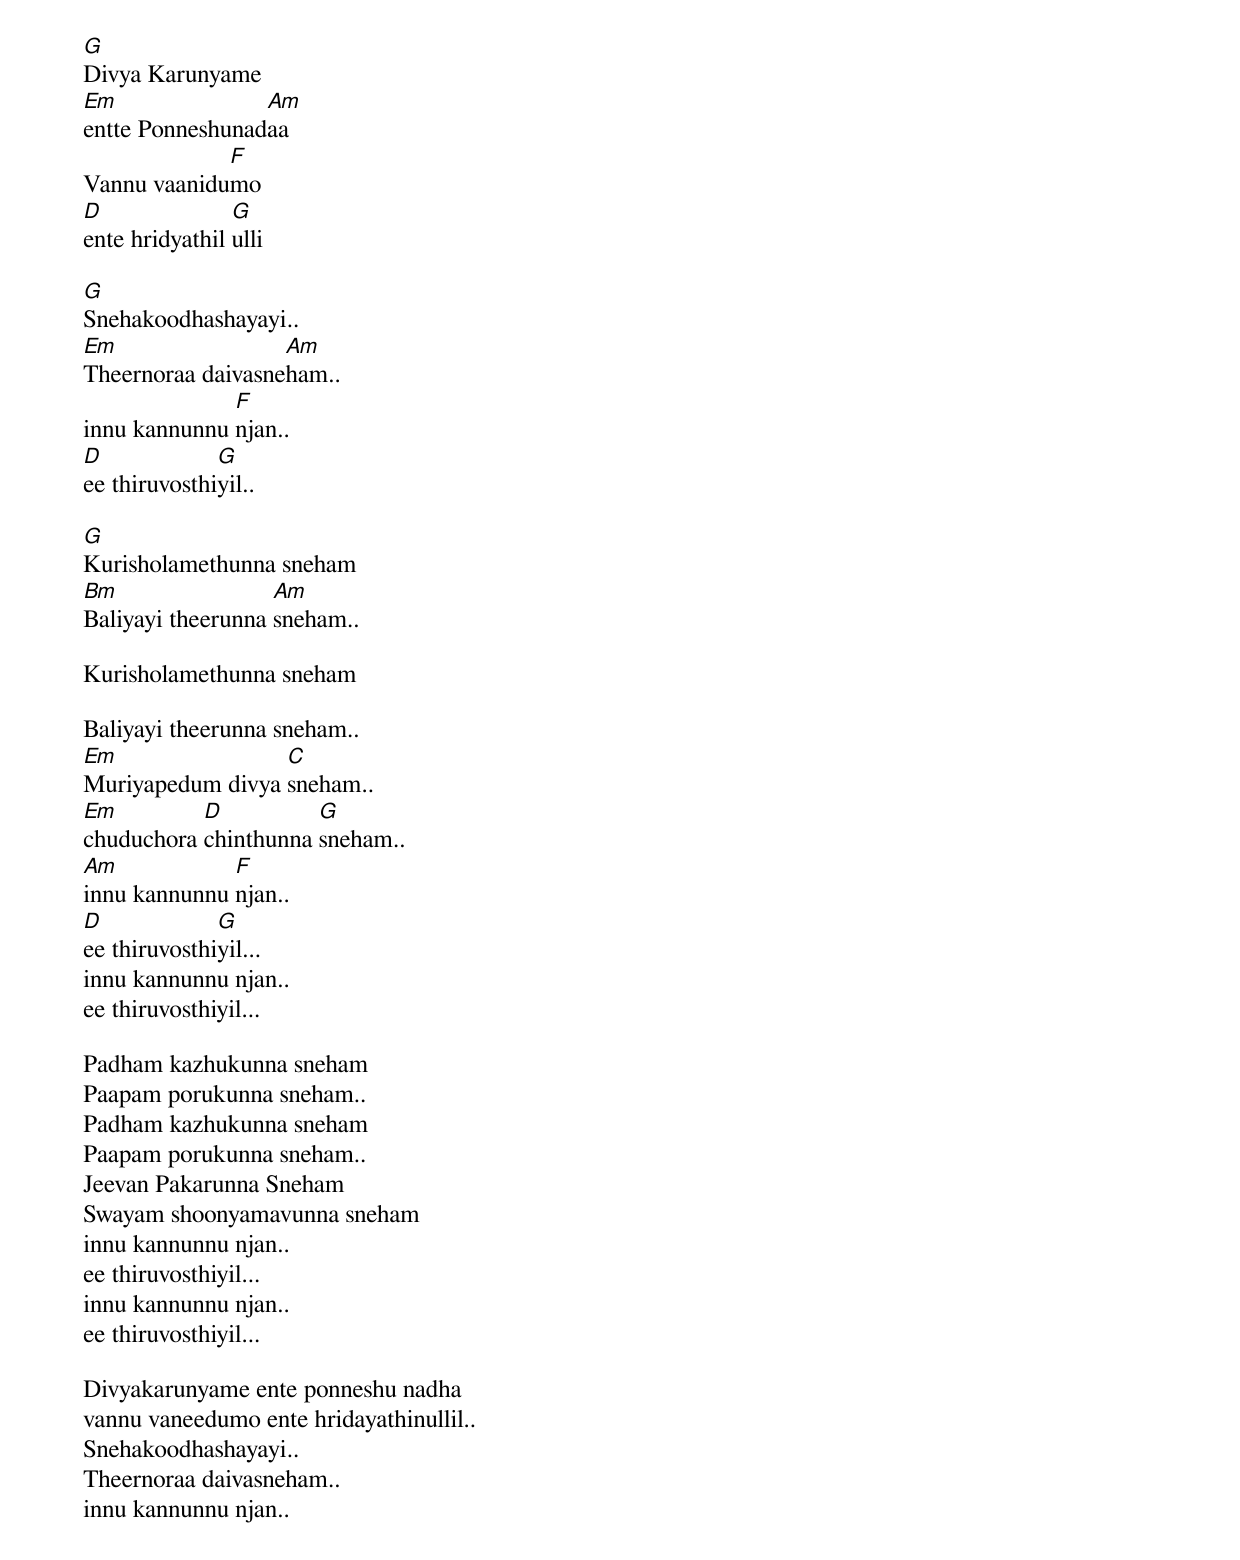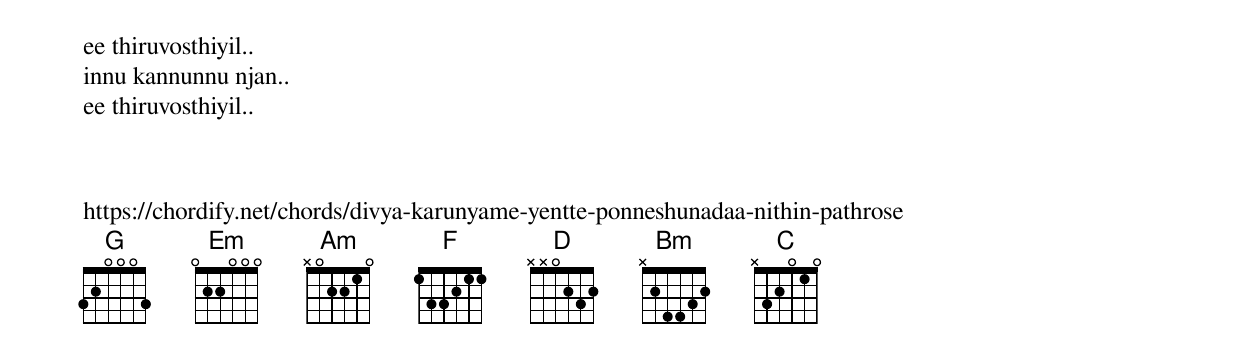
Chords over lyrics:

G
Divya Karunyame
Em               Am
entte Ponneshunadaa
             F
Vannu vaanidumo
D               G
ente hridyathil ulli

G
Snehakoodhashayayi..
Em                 Am
Theernoraa daivasneham..
              F
innu kannunnu njan..
D             G
ee thiruvosthiyil..

G
Kurisholamethunna sneham
Bm                 Am
Baliyayi theerunna sneham..

Kurisholamethunna sneham

Baliyayi theerunna sneham..
Em                C
Muriyapedum divya sneham..
Em         D          G
chuduchora chinthunna sneham..
Am            F
innu kannunnu njan..
D             G
ee thiruvosthiyil...
innu kannunnu njan..
ee thiruvosthiyil...

Padham kazhukunna sneham
Paapam porukunna sneham..
Padham kazhukunna sneham
Paapam porukunna sneham..
Jeevan Pakarunna Sneham
Swayam shoonyamavunna sneham
innu kannunnu njan..
ee thiruvosthiyil...
innu kannunnu njan..
ee thiruvosthiyil...

Divyakarunyame ente ponneshu nadha
vannu vaneedumo ente hridayathinullil..
Snehakoodhashayayi..
Theernoraa daivasneham..
innu kannunnu njan..
ee thiruvosthiyil..
innu kannunnu njan..
ee thiruvosthiyil..



https://chordify.net/chords/divya-karunyame-yentte-ponneshunadaa-nithin-pathrose
